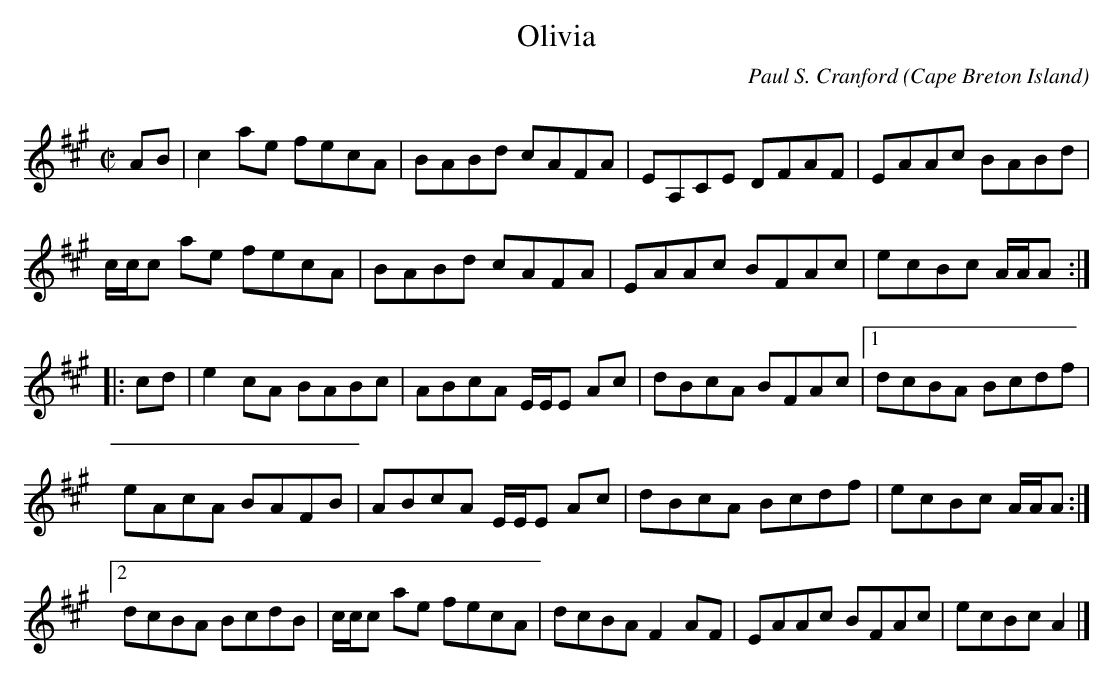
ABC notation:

X:1
T:Olivia
C:Paul S. Cranford
O:Cape Breton Island
Q:333
M:C|
K:A
AB|c2 ae fecA|BABd cAFA|EA,CE DFAF|EAAc BABd|
c/c/c ae fecA|BABd cAFA|EAAc BFAc|ecBc A/A/A:|
|:cd|e2 cA BABc|ABcA E/E/E Ac|dBcA BFAc|1dcBA Bcdf|
eAcA BAFB|ABcA E/E/E Ac|dBcA Bcdf|ecBc A/A/A:|
[2dcBA BcdB|c/c/c ae fecA|dcBA F2 AF|EAAc BFAc|ecBc A2 |]
